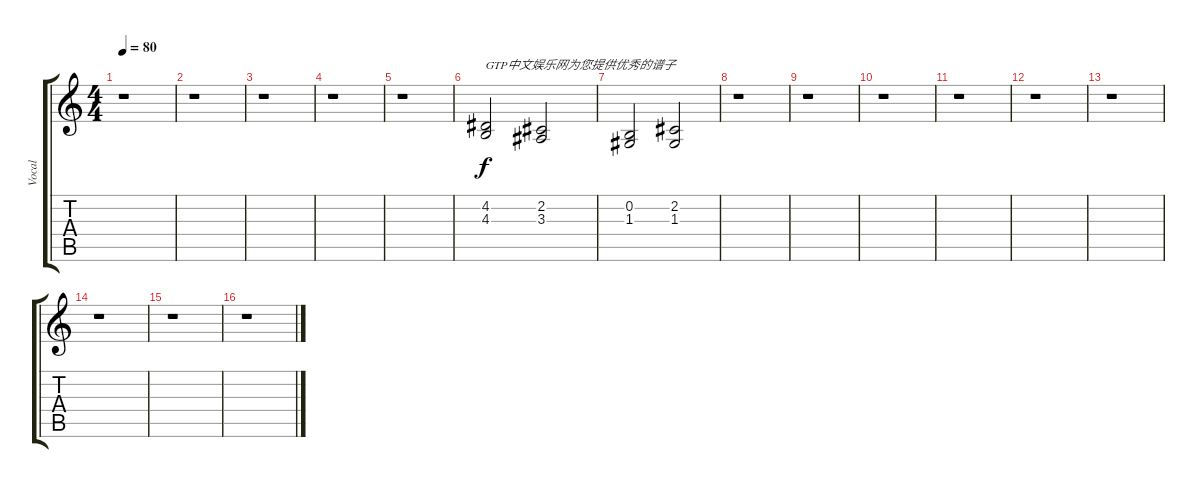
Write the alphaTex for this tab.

\track ("Vocal" "Vocal") {instrument voiceoohs}
\staff {score tabs}
\tuning (E4 B3 G3 D3 A2 E2) {hide}
\ts (4 4)
\tempo 80
\clef g2
\ks c
r.1{dy f instrument voiceoohs} |
r.1 |
r.1 |
r.1 |
r.1 |
(4.2 4.3).2{txt "GTP中文娱乐网为您提供优秀的谱子"} (2.2 3.3).2 |
(0.2 1.3).2 (2.2 1.3).2 |
r.1 |
r.1 |
r.1 |
r.1 |
r.1 |
r.1 |
r.1 |
r.1 |
r.1
